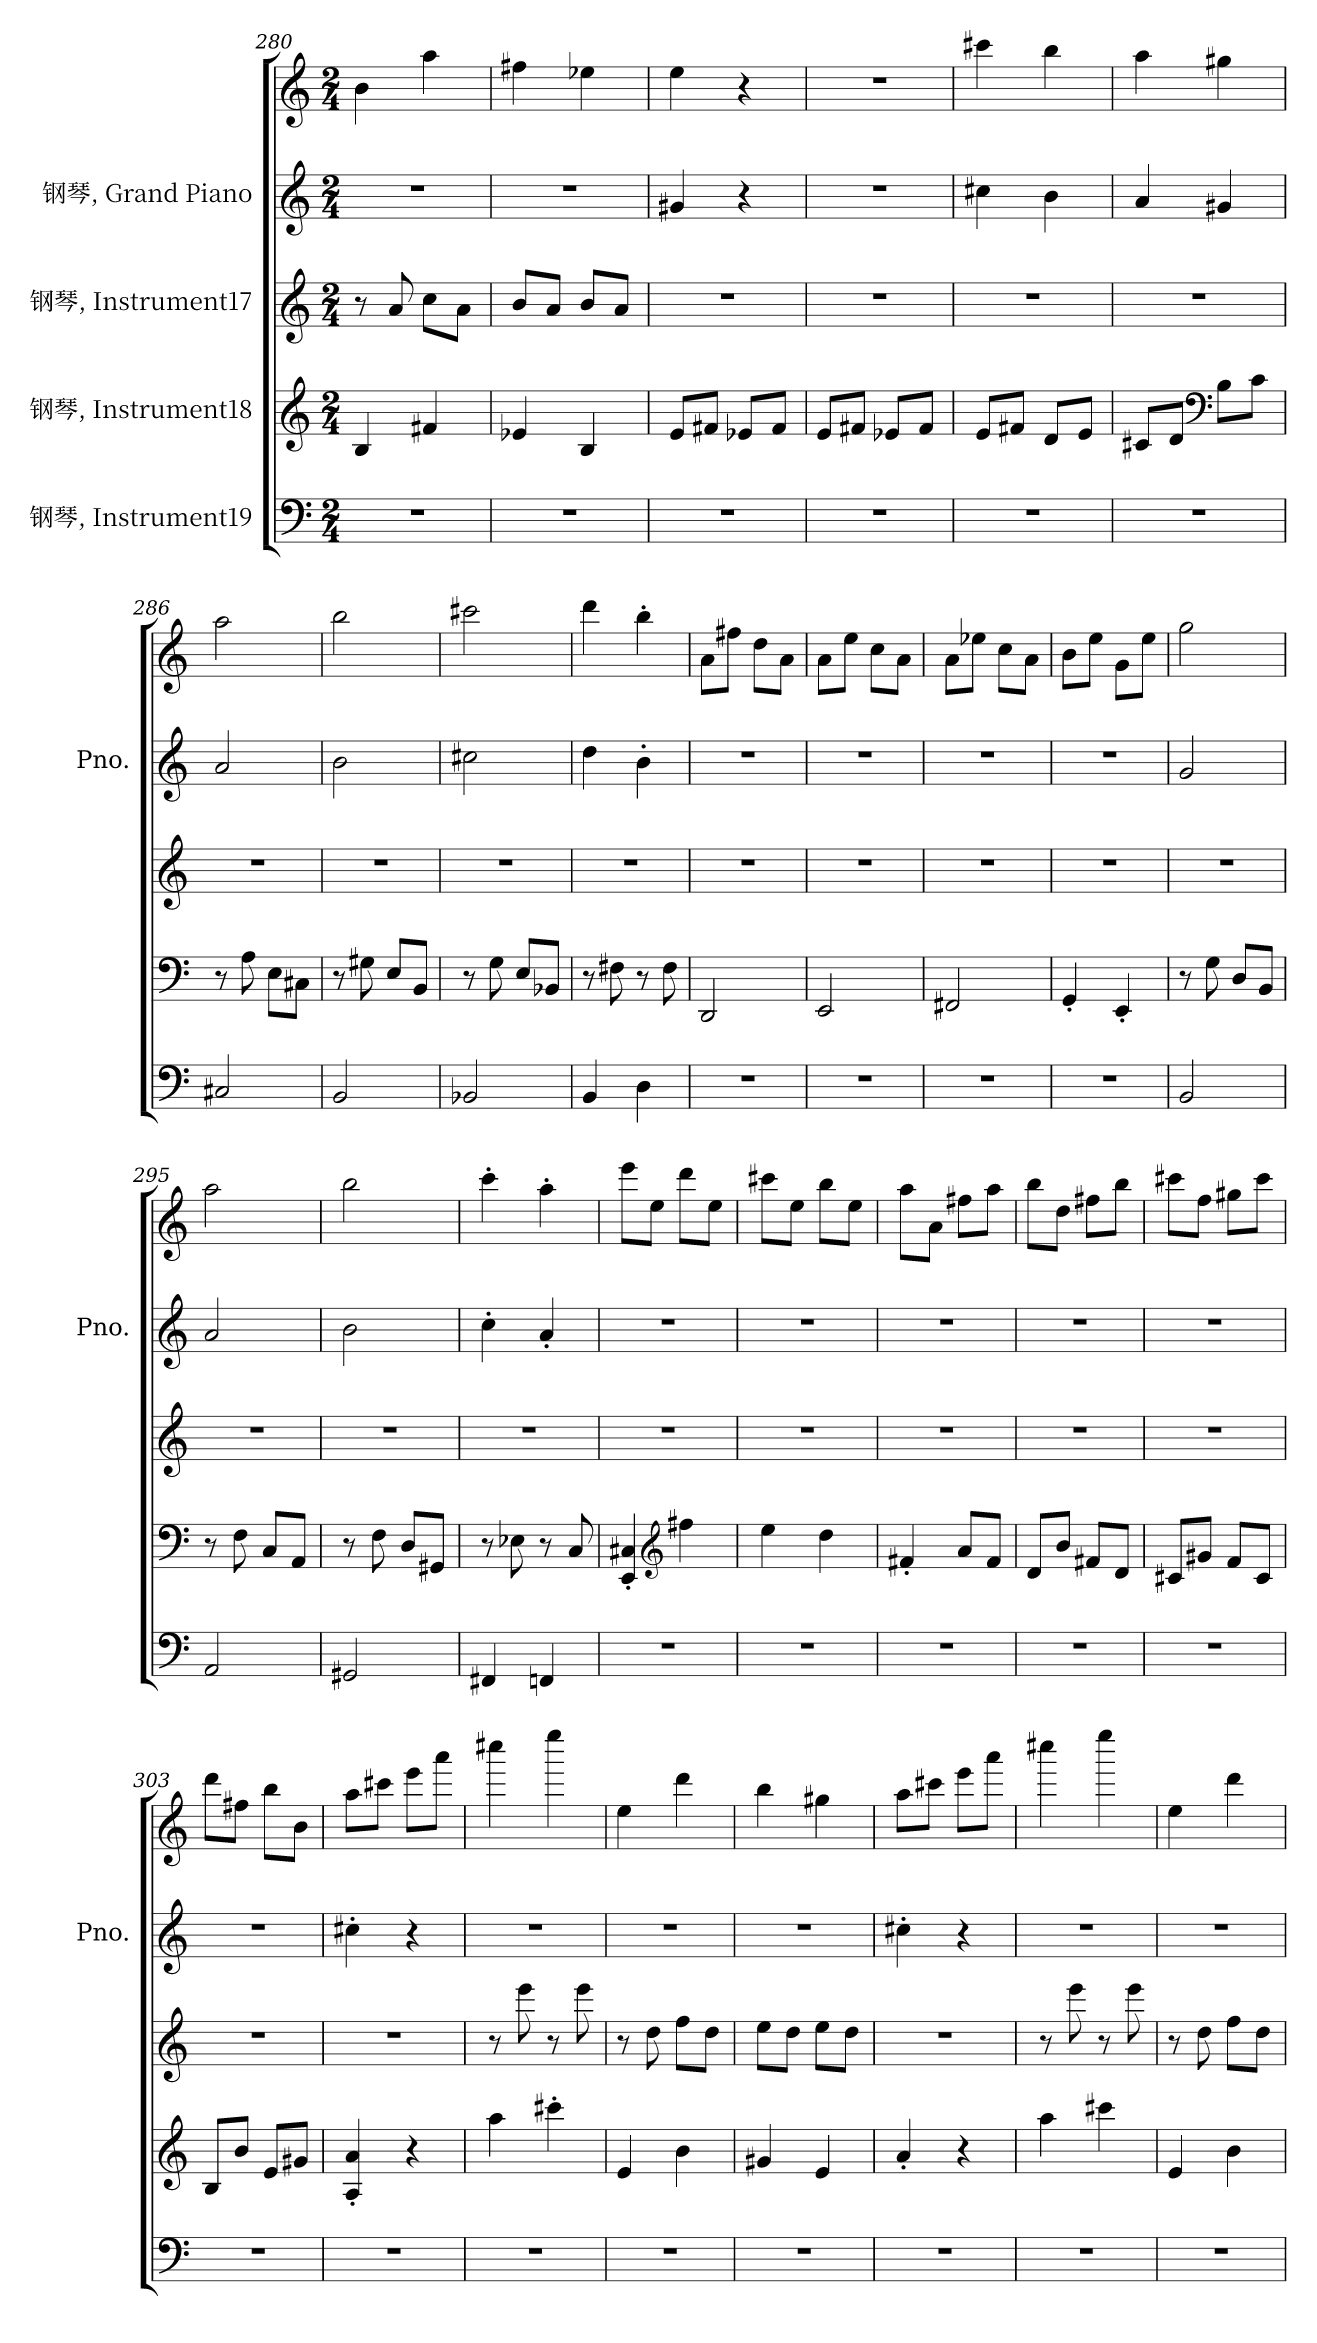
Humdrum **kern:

**kern	**kern	**kern	**kern	**kern
*part4	*part3	*part2	*part1	*part1
*staff5	*staff4	*staff3	*staff2	*staff1
*I"钢琴, Instrument19	*I"钢琴, Instrument18	*I"钢琴, Instrument17	*I"钢琴, Grand Piano	*
*	*	*	*I'Pno.	*
*clefF4	*clefG2	*clefG2	*clefG2	*clefG2
*k[]	*k[]	*k[]	*k[]	*k[]
*M2/4	*M2/4	*M2/4	*M2/4	*M2/4
=280	=280	=280	=280	=280
2r	4B/	8r	2r	4b\
.	.	8a/	.	.
.	4f#X/	8cc\L	.	4aa\
.	.	8a\J	.	.
=281	=281	=281	=281	=281
2r	4e-X/	8b/L	2r	4ff#X\
.	.	8a/J	.	.
.	4B/	8b/L	.	4ee-X\
.	.	8a/J	.	.
!!LO:LB:g=z
=282	=282	=282	=282	=282
2r	8e/L	2r	4g#X/	4ee\
.	8f#X/J	.	.	.
.	8e-X/L	.	4r	4r
.	8f#/J	.	.	.
=283	=283	=283	=283	=283
2r	8e/L	2r	2r	2r
.	8f#X/J	.	.	.
.	8e-X/L	.	.	.
.	8f#/J	.	.	.
=284	=284	=284	=284	=284
2r	8e/L	2r	4cc#X\	4ccc#X\
.	8f#X/J	.	.	.
.	8d/L	.	4b\	4bb\
.	8e/J	.	.	.
=285	=285	=285	=285	=285
2r	8c#X/L	2r	4a/	4aa\
.	8d/J	.	.	.
*	*clefF4	*	*	*
.	8B\L	.	4g#X/	4gg#X\
.	8c#\J	.	.	.
=286	=286	=286	=286	=286
2C#X/	8r	2r	2a/	2aa\
.	8A\	.	.	.
.	8E\L	.	.	.
.	8C#X\J	.	.	.
=287	=287	=287	=287	=287
2BB/	8r	2r	2b\	2bb\
.	8G#X\	.	.	.
.	8E/L	.	.	.
.	8BB/J	.	.	.
=288	=288	=288	=288	=288
2BB-X/	8r	2r	2cc#X\	2ccc#X\
.	8G\	.	.	.
.	8E/L	.	.	.
.	8BB-X/J	.	.	.
!!LO:PB:g=z
=289	=289	=289	=289	=289
4BB/	8r	2r	4dd\	4ddd\
.	8F#X\	.	.	.
4D\	8r	.	4b'\	4bb'\
.	8F#\	.	.	.
=290	=290	=290	=290	=290
2r	2DD/	2r	2r	8a\L
.	.	.	.	8ff#X\J
.	.	.	.	8dd\L
.	.	.	.	8a\J
=291	=291	=291	=291	=291
2r	2EE/	2r	2r	8a\L
.	.	.	.	8ee\J
.	.	.	.	8cc\L
.	.	.	.	8a\J
=292	=292	=292	=292	=292
2r	2FF#X/	2r	2r	8a\L
.	.	.	.	8ee-X\J
.	.	.	.	8cc\L
.	.	.	.	8a\J
=293	=293	=293	=293	=293
2r	4GG'/	2r	2r	8b\L
.	.	.	.	8ee\J
.	4EE'/	.	.	8g\L
.	.	.	.	8ee\J
=294	=294	=294	=294	=294
2BB/	8r	2r	2g/	2gg\
.	8G\	.	.	.
.	8D/L	.	.	.
.	8BB/J	.	.	.
=295	=295	=295	=295	=295
2AA/	8r	2r	2a/	2aa\
.	8F\	.	.	.
.	8C/L	.	.	.
.	8AA/J	.	.	.
=296	=296	=296	=296	=296
2GG#X/	8r	2r	2b\	2bb\
.	8F\	.	.	.
.	8D/L	.	.	.
.	8GG#X/J	.	.	.
!!LO:LB:g=z
=297	=297	=297	=297	=297
4FF#X/	8r	2r	4cc'\	4ccc'\
.	8E-X\	.	.	.
4FFn/	8r	.	4a'/	4aa'\
.	8C/	.	.	.
=298	=298	=298	=298	=298
2r	4EE/' 4C#X/'	2r	2r	8eee\L
.	.	.	.	8ee\J
*	*clefG2	*	*	*
.	4ff#X\	.	.	8ddd\L
.	.	.	.	8ee\J
=299	=299	=299	=299	=299
2r	4ee\	2r	2r	8ccc#X\L
.	.	.	.	8ee\J
.	4dd\	.	.	8bb\L
.	.	.	.	8ee\J
=300	=300	=300	=300	=300
2r	4f#X'/	2r	2r	8aa\L
.	.	.	.	8a\J
.	8a/L	.	.	8ff#X\L
.	8f#/J	.	.	8aa\J
=301	=301	=301	=301	=301
2r	8d/L	2r	2r	8bb\L
.	8b/J	.	.	8dd\J
.	8f#X/L	.	.	8ff#X\L
.	8d/J	.	.	8bb\J
=302	=302	=302	=302	=302
2r	8c#X/L	2r	2r	8ccc#X\L
.	8g#X/J	.	.	8ff\J
.	8f/L	.	.	8gg#X\L
.	8c#/J	.	.	8ccc#\J
=303	=303	=303	=303	=303
2r	8B/L	2r	2r	8ddd\L
.	8b/J	.	.	8ff#X\J
.	8e/L	.	.	8bb\L
.	8g#X/J	.	.	8b\J
!!LO:PB:g=z
=304	=304	=304	=304	=304
2r	4A/' 4a/'	2r	4cc#X'\	8aa\L
.	.	.	.	8ccc#X\J
.	4r	.	4r	8eee\L
.	.	.	.	8aaa\J
=305	=305	=305	=305	=305
2r	4aa\	8r	2r	4cccc#X\
.	.	8eee\	.	.
.	4ccc#X'\	8r	.	4eeee\
.	.	8eee\	.	.
=306	=306	=306	=306	=306
2r	4e/	8r	2r	4ee\
.	.	8dd\	.	.
.	4b\	8ff\L	.	4ddd\
.	.	8dd\J	.	.
=307	=307	=307	=307	=307
2r	4g#X/	8ee\L	2r	4bb\
.	.	8dd\J	.	.
.	4e/	8ee\L	.	4gg#X\
.	.	8dd\J	.	.
=308	=308	=308	=308	=308
2r	4a'/	2r	4cc#X'\	8aa\L
.	.	.	.	8ccc#X\J
.	4r	.	4r	8eee\L
.	.	.	.	8aaa\J
=309	=309	=309	=309	=309
2r	4aa\	8r	2r	4cccc#X\
.	.	8eee\	.	.
.	4ccc#X\	8r	.	4eeee\
.	.	8eee\	.	.
=310	=310	=310	=310	=310
2r	4e/	8r	2r	4ee\
.	.	8dd\	.	.
.	4b\	8ff\L	.	4ddd\
.	.	8dd\J	.	.
=	=	=	=	=
*-	*-	*-	*-	*-
